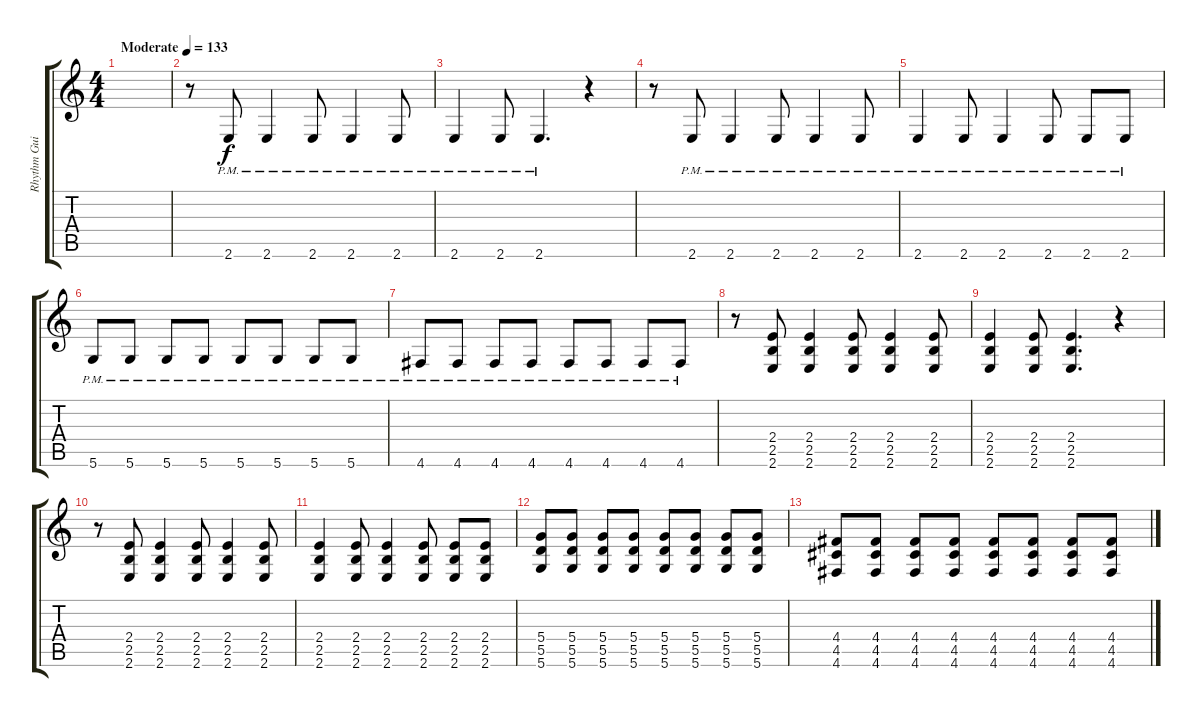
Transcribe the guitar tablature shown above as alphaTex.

\track ("Rhythm Guitar" "Rhythm Gui") {instrument distortionguitar}
\staff {score tabs}
\tuning (E4 B3 G3 D3 A2 D2) {hide}
\ts (4 4)
\tempo (133 "Moderate")
\clef g2
\ks c
|
r.8 2.6{pm}.8 2.6{pm}.4 2.6{pm}.8 2.6{pm}.4 2.6{pm}.8 |
2.6{pm}.4 2.6{pm}.8 2.6{pm}.4{d} r.4 |
r.8 2.6{pm}.8 2.6{pm}.4 2.6{pm}.8 2.6{pm}.4 2.6{pm}.8 |
2.6{pm}.4 2.6{pm}.8 2.6{pm}.4 2.6{pm}.8 2.6{pm}.8 2.6{pm}.8 |
5.6{pm}.8 5.6{pm}.8 5.6{pm}.8 5.6{pm}.8 5.6{pm}.8 5.6{pm}.8 5.6{pm}.8 5.6{pm}.8 |
4.6{pm}.8 4.6{pm}.8 4.6{pm}.8 4.6{pm}.8 4.6{pm}.8 4.6{pm}.8 4.6{pm}.8 4.6{pm}.8 |
r.8{balance 8} (2.4 2.5 2.6).8 (2.4 2.5 2.6).4 (2.4 2.5 2.6).8 (2.4 2.5 2.6).4 (2.4 2.5 2.6).8 |
(2.4 2.5 2.6).4 (2.4 2.5 2.6).8 (2.4 2.5 2.6).4{d} r.4 |
r.8 (2.4 2.5 2.6).8 (2.4 2.5 2.6).4 (2.4 2.5 2.6).8 (2.4 2.5 2.6).4 (2.4 2.5 2.6).8 |
(2.4 2.5 2.6).4 (2.4 2.5 2.6).8 (2.4 2.5 2.6).4 (2.4 2.5 2.6).8 (2.4 2.5 2.6).8 (2.4 2.5 2.6).8 |
(5.4 5.5 5.6).8 (5.4 5.5 5.6).8 (5.4 5.5 5.6).8 (5.4 5.5 5.6).8 (5.4 5.5 5.6).8 (5.4 5.5 5.6).8 (5.4 5.5 5.6).8 (5.4 5.5 5.6).8 |
(4.4 4.5 4.6).8 (4.4 4.5 4.6).8 (4.4 4.5 4.6).8 (4.4 4.5 4.6).8 (4.4 4.5 4.6).8 (4.4 4.5 4.6).8 (4.4 4.5 4.6).8 (4.4 4.5 4.6).8
